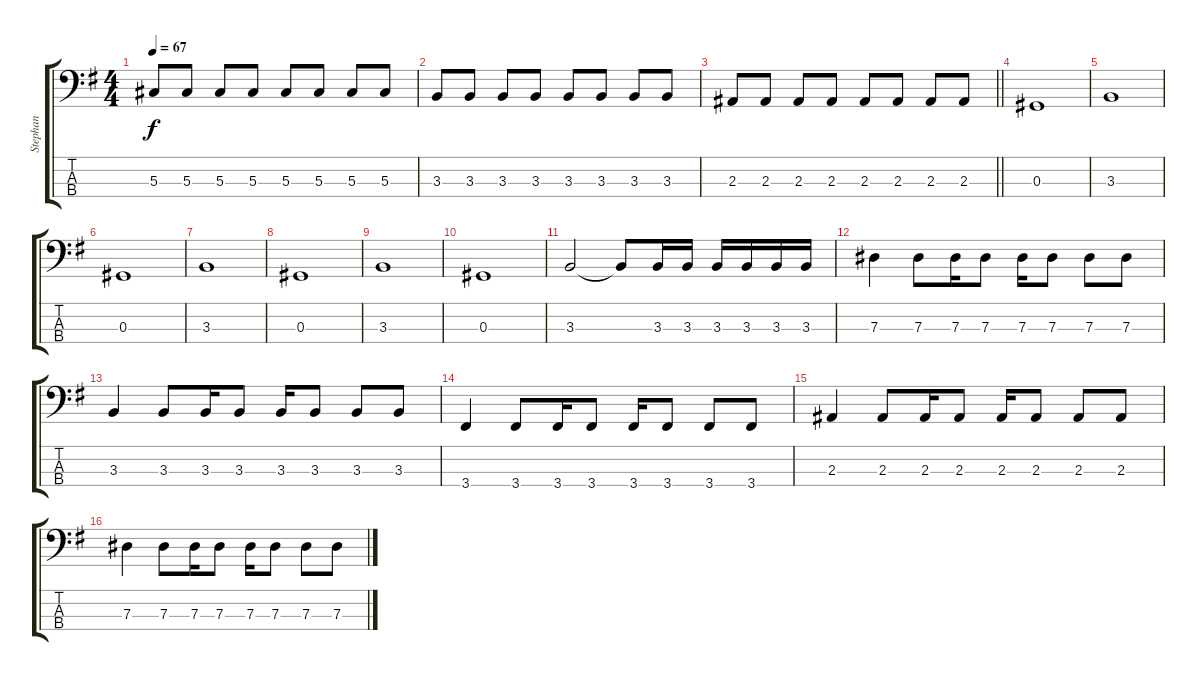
\track ("Stephan" "Stephan") {instrument electricbassfinger}
\staff {score tabs}
\tuning (Gb2 Db2 Ab1 Eb1) {hide}
\ts (4 4)
\tempo 67
\clef f4
\ks g
5.3.8{dy f} 5.3.8 5.3.8 5.3.8 5.3.8 5.3.8 5.3.8 5.3.8 |
3.3.8 3.3.8 3.3.8 3.3.8 3.3.8 3.3.8 3.3.8 3.3.8 |
\barLineRight lightlight
2.3.8 2.3.8 2.3.8 2.3.8 2.3.8 2.3.8 2.3.8 2.3.8 |
0.3.1 |
3.3.1 |
0.3.1 |
3.3.1 |
0.3.1 |
3.3.1 |
0.3.1 |
3.3.2 3.3{t}.8 3.3.16 3.3.16 3.3.16 3.3.16 3.3.16 3.3.16 |
7.3.4 7.3.8 7.3.16 7.3.8 7.3.16 7.3.8 7.3.8 7.3.8 |
3.3.4 3.3.8 3.3.16 3.3.8 3.3.16 3.3.8 3.3.8 3.3.8 |
3.4.4 3.4.8 3.4.16 3.4.8 3.4.16 3.4.8 3.4.8 3.4.8 |
2.3.4 2.3.8 2.3.16 2.3.8 2.3.16 2.3.8 2.3.8 2.3.8 |
7.3.4 7.3.8 7.3.16 7.3.8 7.3.16 7.3.8 7.3.8 7.3.8
